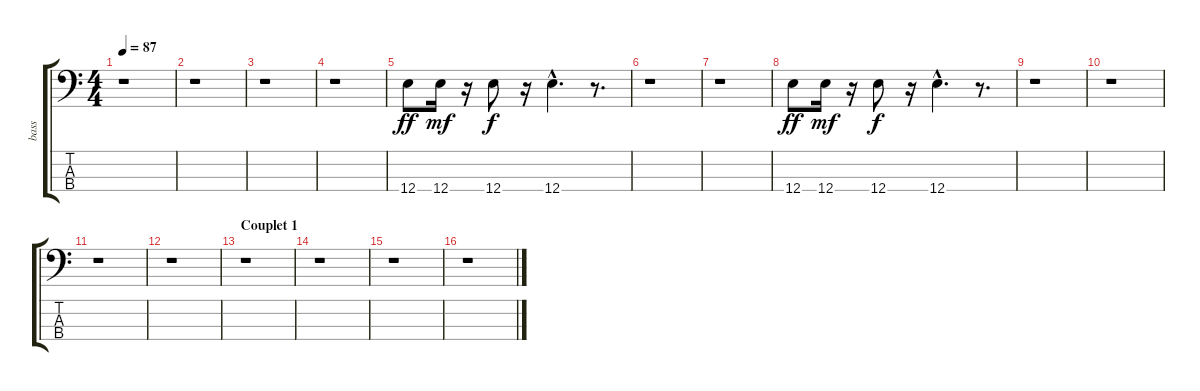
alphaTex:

\track ("bass" "bass") {instrument electricbassfinger}
\staff {score tabs}
\tuning (G2 D2 A1 E1) {hide}
\ts (4 4)
\tempo 87
\clef f4
\ks c
r.1{dy ff instrument electricbassfinger} |
r.1 |
r.1 |
r.1 |
12.4.8 12.4.16{dy mf} r.16 12.4.8{dy f} r.16 12.4{hac}.4{d} r.8{d} |
r.1 |
r.1 |
12.4.8{dy ff} 12.4.16{dy mf} r.16 12.4.8{dy f} r.16 12.4{hac}.4{d} r.8{d} |
r.1 |
r.1 |
r.1 |
r.1 |
\section ("" "Couplet 1")
r.1 |
r.1 |
r.1 |
r.1
